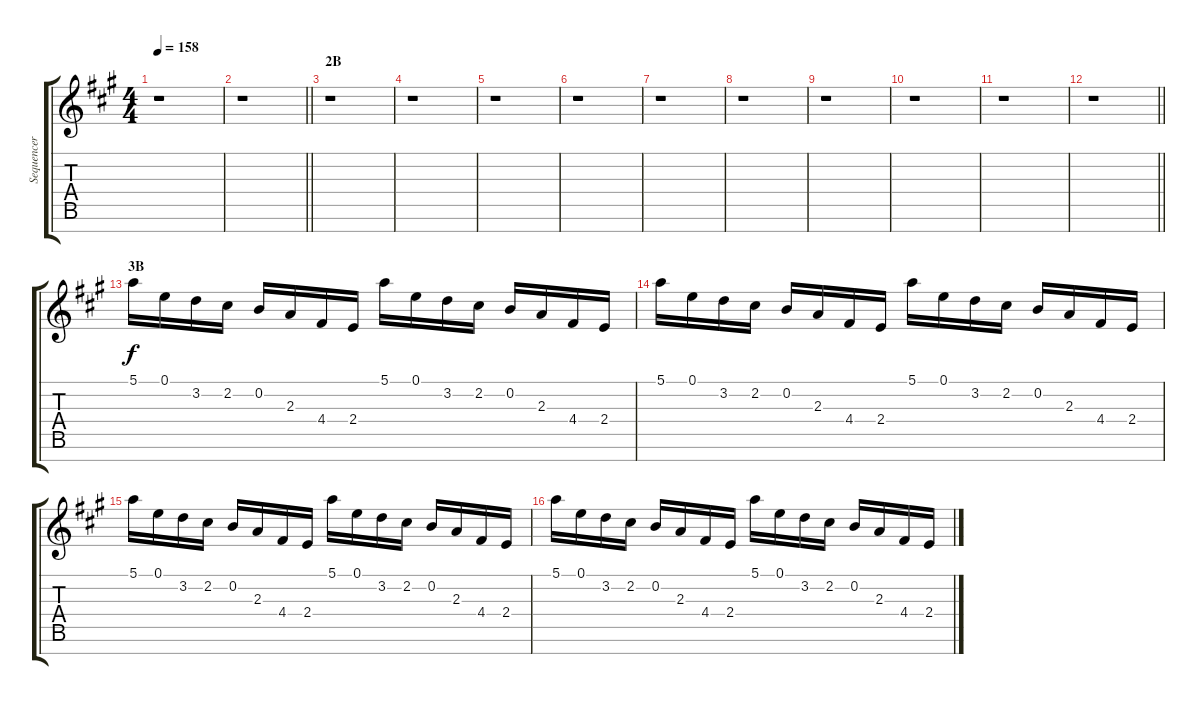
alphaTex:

\track ("Sequencer" "Sequencer") {instrument pad3polysynth}
\staff {score tabs}
\tuning (E5 B4 G4 D4 A3 E3 B2) {hide}
\ts (4 4)
\tempo 158
\clef g2
\ks a
r.1{dy f} |
\barLineRight lightlight
r.1 |
\section ("" "2B")
r.1 |
r.1 |
r.1 |
r.1 |
r.1 |
r.1 |
r.1 |
r.1 |
r.1 |
\barLineRight lightlight
r.1 |
\section ("" "3B")
5.1.16 0.1.16 3.2.16 2.2.16 0.2.16 2.3.16 4.4.16 2.4.16 5.1.16 0.1.16 3.2.16 2.2.16 0.2.16 2.3.16 4.4.16 2.4.16 |
5.1.16 0.1.16 3.2.16 2.2.16 0.2.16 2.3.16 4.4.16 2.4.16 5.1.16 0.1.16 3.2.16 2.2.16 0.2.16 2.3.16 4.4.16 2.4.16 |
5.1.16 0.1.16 3.2.16 2.2.16 0.2.16 2.3.16 4.4.16 2.4.16 5.1.16 0.1.16 3.2.16 2.2.16 0.2.16 2.3.16 4.4.16 2.4.16 |
5.1.16 0.1.16 3.2.16 2.2.16 0.2.16 2.3.16 4.4.16 2.4.16 5.1.16 0.1.16 3.2.16 2.2.16 0.2.16 2.3.16 4.4.16 2.4.16
